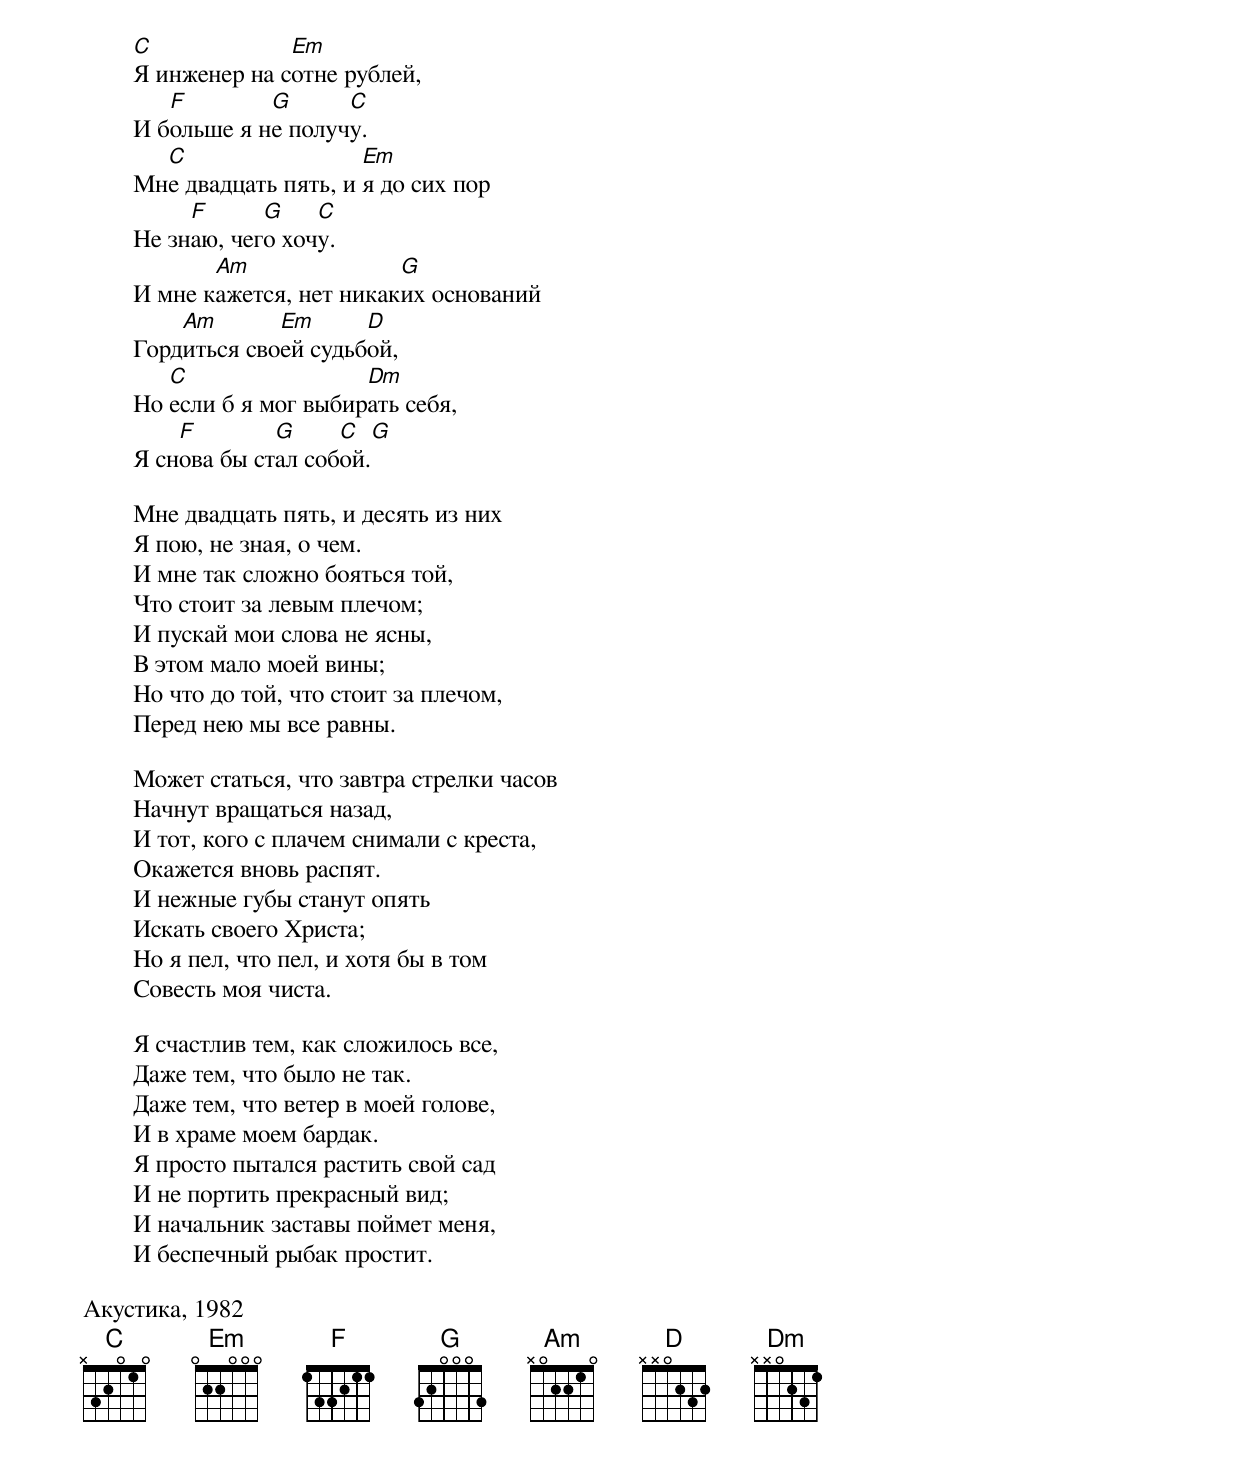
	C             Em
	Я инженер на сотне рублей,
	   F        G      C
	И больше я не получу.
	  C                  Em
	Мне двадцать пять, и я до сих пор
	     F      G    C
	Не знаю, чего хочу.
	       Am               G
	И мне кажется, нет никаких оснований
	    Am       Em      D
	Гордиться своей судьбой,
	   C                 Dm
	Но если б я мог выбирать себя,
	    F        G     C   G
	Я снова бы стал собой.

	Мне двадцать пять, и десять из них
	Я пою, не зная, о чем.
	И мне так сложно бояться той,
	Что стоит за левым плечом;
	И пускай мои слова не ясны,
	В этом мало моей вины;
	Но что до той, что стоит за плечом,
	Перед нею мы все равны.

	Может статься, что завтра стрелки часов
	Начнут вращаться назад,
	И тот, кого с плачем снимали с креста,
	Окажется вновь распят.
	И нежные губы станут опять
	Искать своего Христа;
	Но я пел, что пел, и хотя бы в том
	Совесть моя чиста.

	Я счастлив тем, как сложилось все,
	Даже тем, что было не так.
	Даже тем, что ветер в моей голове,
	И в храме моем бардак.
	Я просто пытался растить свой сад
	И не портить прекрасный вид;
	И начальник заставы поймет меня,
	И беспечный рыбак простит.

Акустика, 1982
